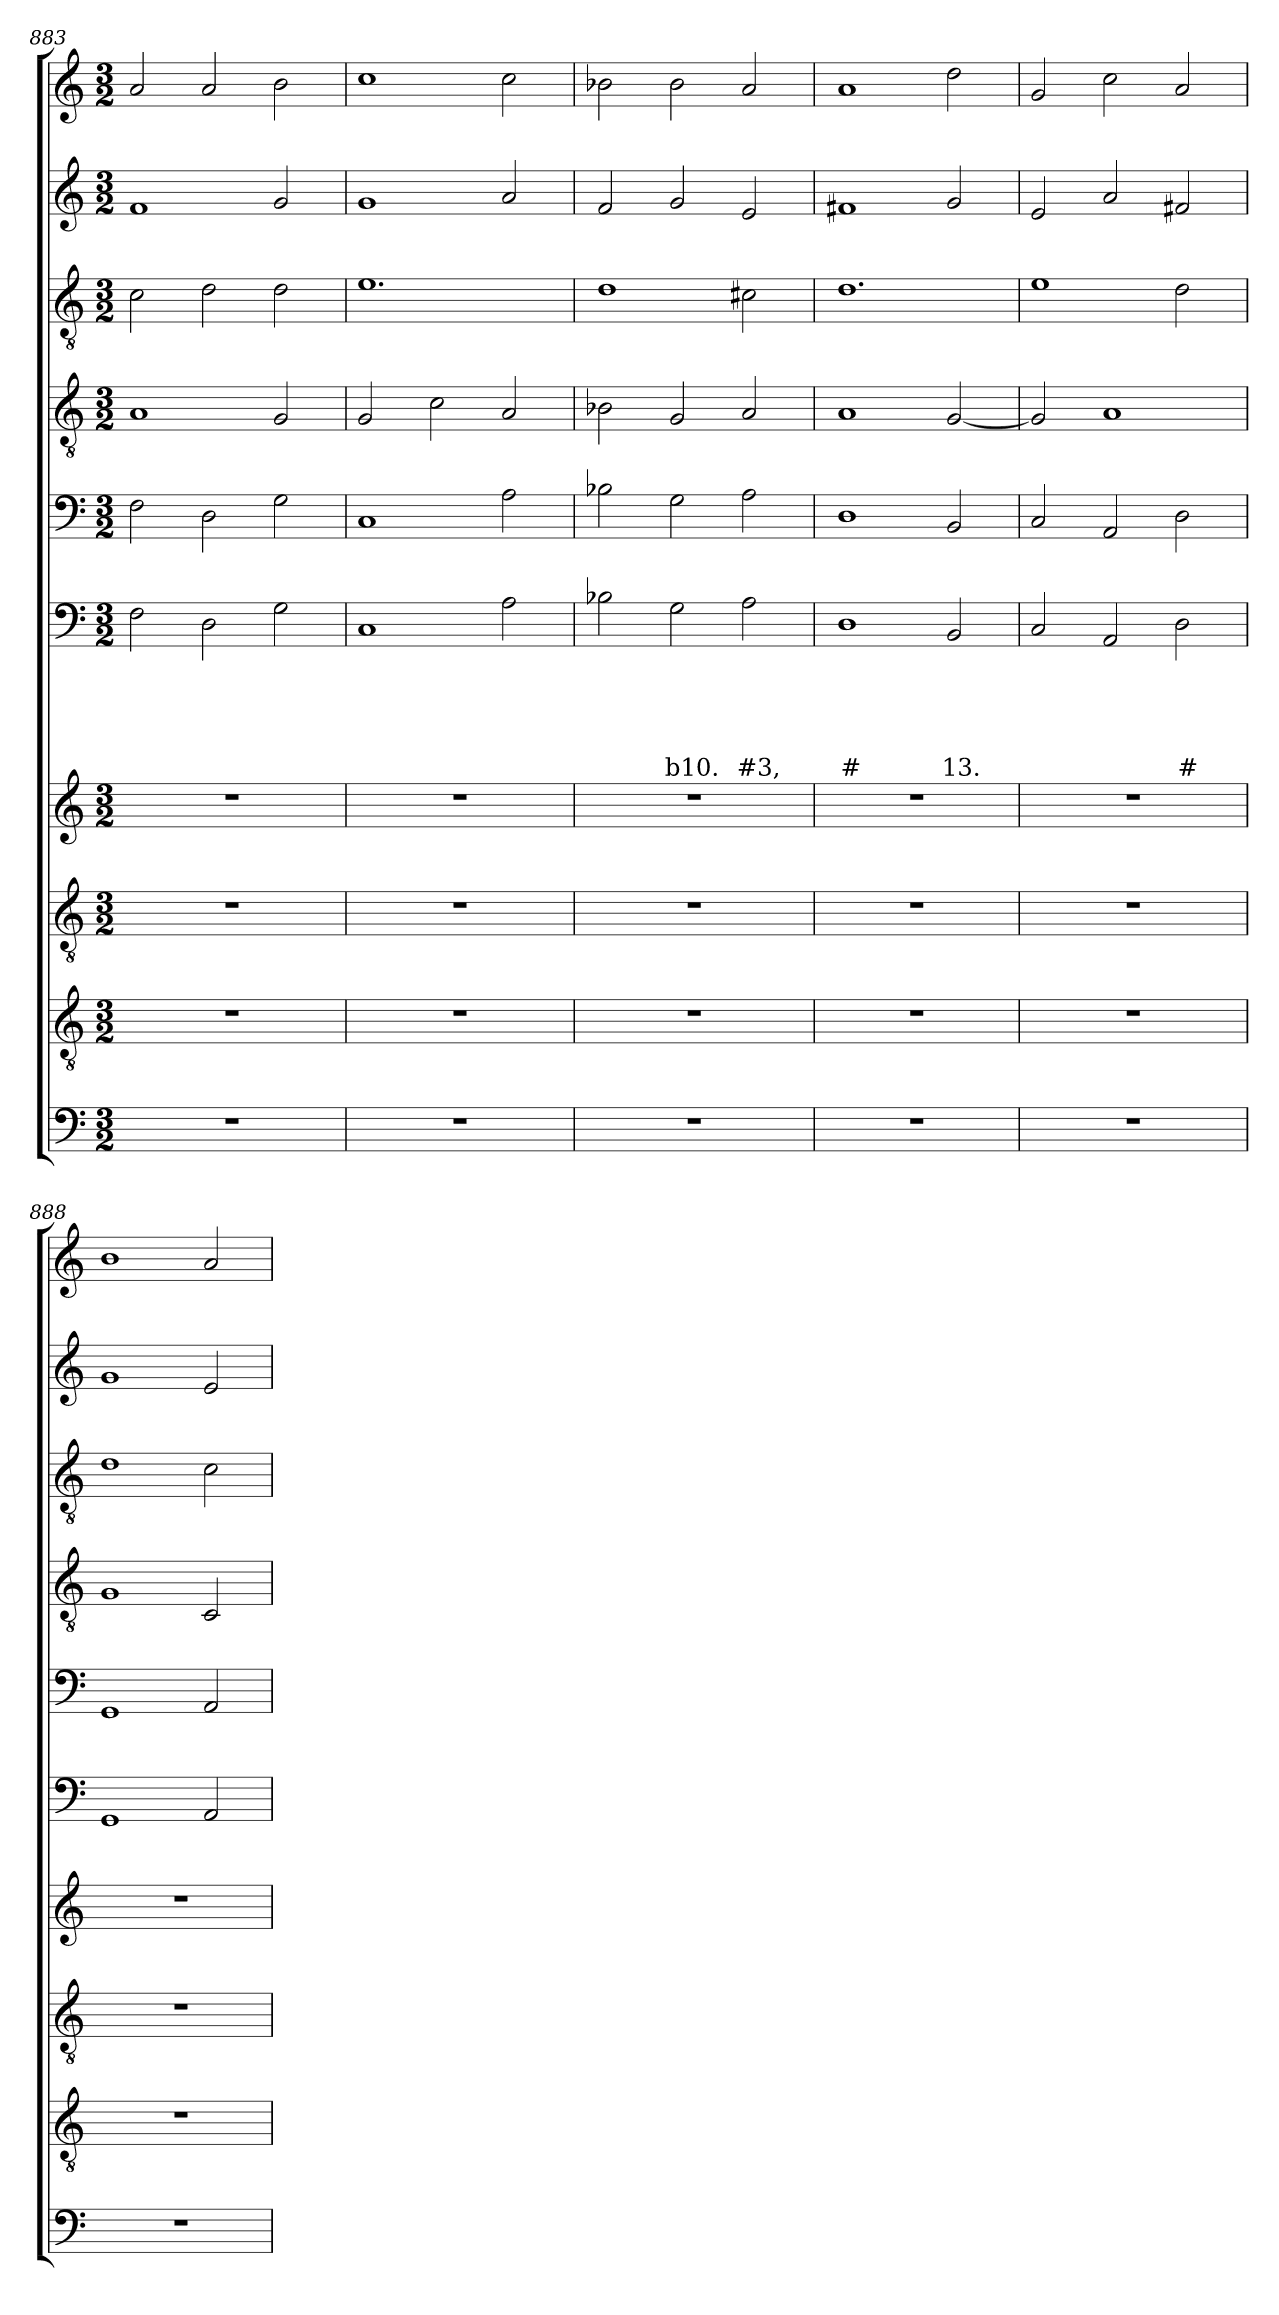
**kern	**kern	**kern	**kern	**kern	**text	**text	**text	**text	**text	**kern	**kern	**kern	**kern	**kern
*part10	*part9	*part8	*part7	*part6	*part6	*part6	*part6	*part6	*part6	*part5	*part4	*part3	*part2	*part1
*staff10	*staff9	*staff8	*staff7	*staff6	*staff6	*staff6	*staff6	*staff6	*staff6	*staff5	*staff4	*staff3	*staff2	*staff1
*clefF4	*clefGv2	*clefGv2	*clefG2	*clefF4	*	*	*	*	*	*clefF4	*clefGv2	*clefGv2	*clefG2	*clefG2
*k[]	*k[]	*k[]	*k[]	*k[]	*	*	*	*	*	*k[]	*k[]	*k[]	*k[]	*k[]
*C:	*C:	*C:	*C:	*C:	*	*	*	*	*	*C:	*C:	*C:	*C:	*C:
*M3/2	*M3/2	*M3/2	*M3/2	*M3/2	*	*	*	*	*	*M3/2	*M3/2	*M3/2	*M3/2	*M3/2
=883	=883	=883	=883	=883	=883	=883	=883	=883	=883	=883	=883	=883	=883	=883
1.r	1.r	1.r	1.r	2F\	.	.	.	.	.	2F\	1A	2c\	1f	2a/
.	.	.	.	2D\	.	.	.	.	.	2D\	.	2d\	.	2a/
.	.	.	.	2G\	.	.	.	.	.	2G\	2G/	2d\	2g/	2b\
=884	=884	=884	=884	=884	=884	=884	=884	=884	=884	=884	=884	=884	=884	=884
1.r	1.r	1.r	1.r	1C	.	.	.	.	.	1C	2G/	1.e	1g	1cc
.	.	.	.	.	.	.	.	.	.	.	2c\	.	.	.
.	.	.	.	2A\	.	.	.	.	.	2A\	2A/	.	2a/	2cc\
=885	=885	=885	=885	=885	=885	=885	=885	=885	=885	=885	=885	=885	=885	=885
1.r	1.r	1.r	1.r	2B-X\	.	.	.	.	.	2B-X\	2B-X\	1d	2f/	2b-X\
.	.	.	.	2G\	.	.	.	.	b10.	2G\	2G/	.	2g/	2b-\
.	.	.	.	2A\	.	.	.	.	#3,	2A\	2A/	2c#X\	2e/	2a/
=886	=886	=886	=886	=886	=886	=886	=886	=886	=886	=886	=886	=886	=886	=886
1.r	1.r	1.r	1.r	1D	.	.	.	.	#	1D	1A	1.d	1f#X	1a
.	.	.	.	2BB/	.	.	.	.	13.	2BB/	[2G/	.	2g/	2dd\
!!LO:LB:g=z
=887	=887	=887	=887	=887	=887	=887	=887	=887	=887	=887	=887	=887	=887	=887
1.r	1.r	1.r	1.r	2C/	.	.	.	.	.	2C/	2G/]	1e	2e/	2g/
.	.	.	.	2AA/	.	.	.	.	.	2AA/	1A	.	2a/	2cc\
.	.	.	.	2D\	.	.	.	.	#	2D\	.	2d\	2f#X/	2a/
=888	=888	=888	=888	=888	=888	=888	=888	=888	=888	=888	=888	=888	=888	=888
1.r	1.r	1.r	1.r	1GG	.	.	.	.	.	1GG	1G	1d	1g	1b
.	.	.	.	2AA/	.	.	.	.	.	2AA/	2C/	2c\	2e/	2a/
=	=	=	=	=	=	=	=	=	=	=	=	=	=	=
*-	*-	*-	*-	*-	*-	*-	*-	*-	*-	*-	*-	*-	*-	*-
